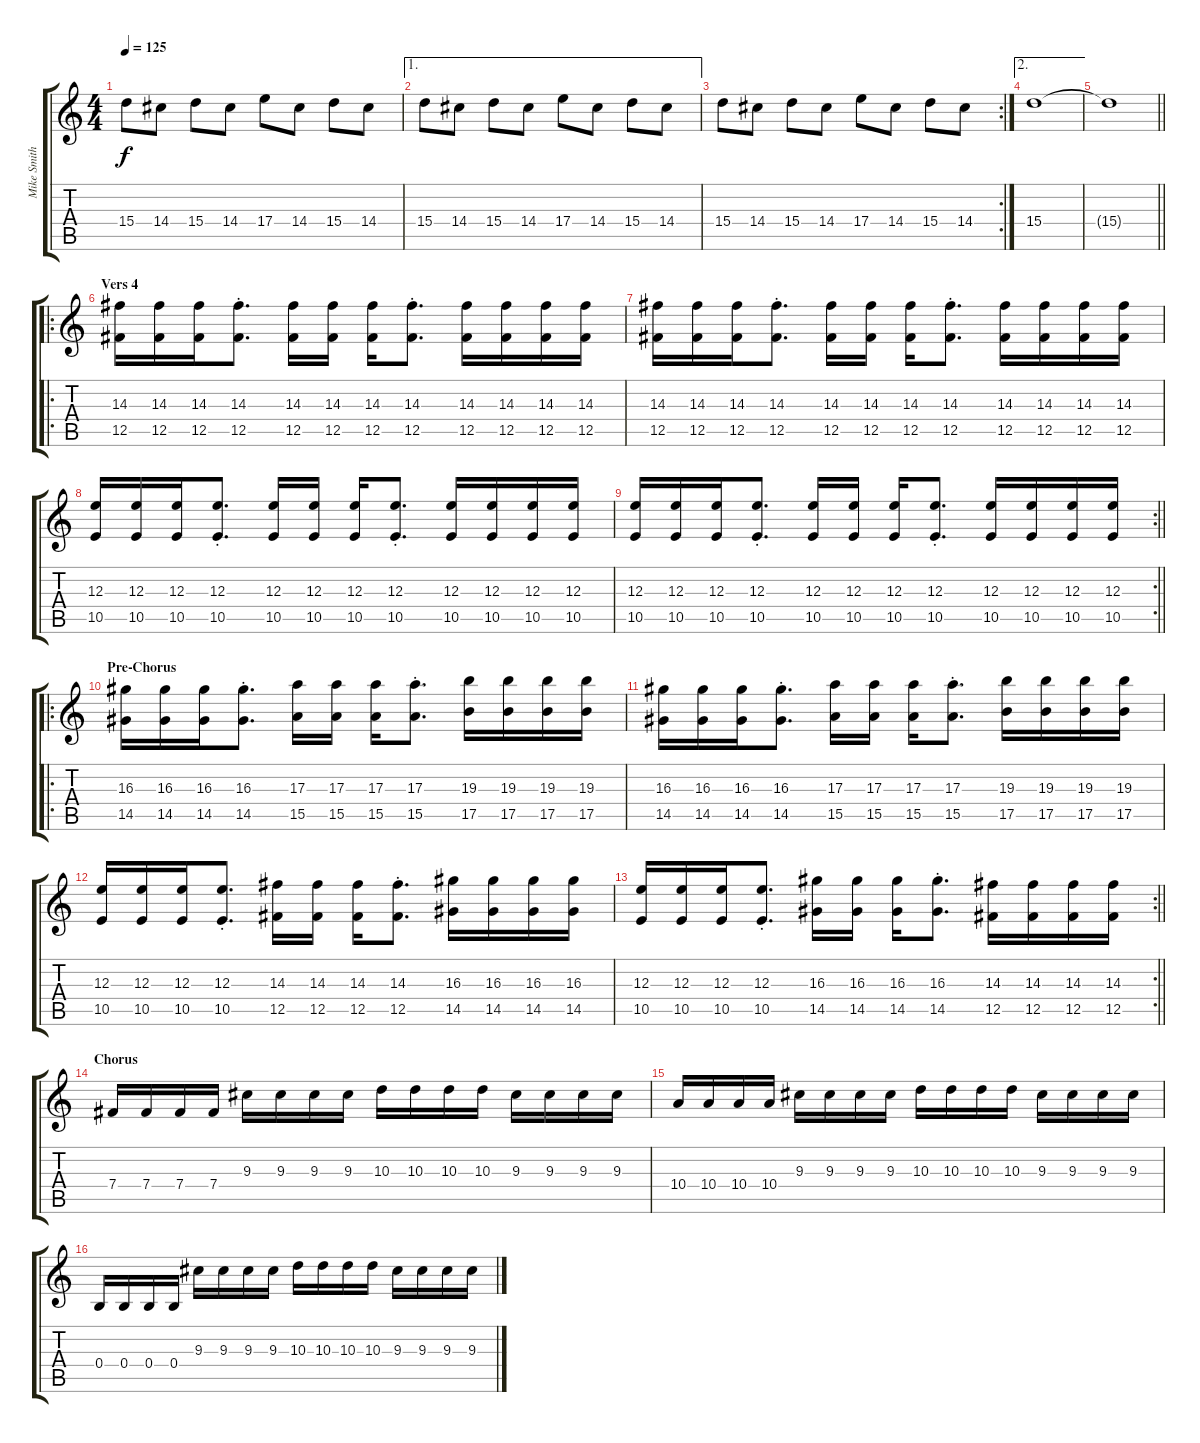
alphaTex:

\track ("Mike Smith Lead" "Mike Smith") {instrument distortionguitar}
\staff {score tabs}
\tuning (Db4 Ab3 E3 B2 Gb2 B1) {hide}
\ts (4 4)
\tempo 125
\clef g2
\ks c
15.4.8{dy f} 14.4.8 15.4.8 14.4.8 17.4.8 14.4.8 15.4.8 14.4.8 |
\ae 1
15.4.8 14.4.8 15.4.8 14.4.8 17.4.8 14.4.8 15.4.8 14.4.8 |
\rc 2
15.4.8 14.4.8 15.4.8 14.4.8 17.4.8 14.4.8 15.4.8 14.4.8 |
\ae 2
15.4.1 |
\barLineRight lightlight
15.4{t}.1 |
\ro
\section ("" "Vers 4")
(14.3 12.5).16 (14.3 12.5).16 (14.3 12.5).16 (14.3{st} 12.5{st}).8{d} (14.3 12.5).16 (14.3 12.5).16 (14.3 12.5).16 (14.3{st} 12.5{st}).8{d} (14.3 12.5).16 (14.3 12.5).16 (14.3 12.5).16 (14.3 12.5).16 |
(14.3 12.5).16 (14.3 12.5).16 (14.3 12.5).16 (14.3{st} 12.5{st}).8{d} (14.3 12.5).16 (14.3 12.5).16 (14.3 12.5).16 (14.3{st} 12.5{st}).8{d} (14.3 12.5).16 (14.3 12.5).16 (14.3 12.5).16 (14.3 12.5).16 |
(12.3 10.5).16 (12.3 10.5).16 (12.3 10.5).16 (12.3{st} 10.5{st}).8{d} (12.3 10.5).16 (12.3 10.5).16 (12.3 10.5).16 (12.3{st} 10.5{st}).8{d} (12.3 10.5).16 (12.3 10.5).16 (12.3 10.5).16 (12.3 10.5).16 |
\rc 2
\barLineRight lightlight
(12.3 10.5).16 (12.3 10.5).16 (12.3 10.5).16 (12.3{st} 10.5{st}).8{d} (12.3 10.5).16 (12.3 10.5).16 (12.3 10.5).16 (12.3{st} 10.5{st}).8{d} (12.3 10.5).16 (12.3 10.5).16 (12.3 10.5).16 (12.3 10.5).16 |
\ro
\section ("" "Pre-Chorus")
(16.3 14.5).16 (16.3 14.5).16 (16.3 14.5).16 (16.3{st} 14.5{st}).8{d} (17.3 15.5).16 (17.3 15.5).16 (17.3 15.5).16 (17.3{st} 15.5{st}).8{d} (19.3 17.5).16 (19.3 17.5).16 (19.3 17.5).16 (19.3 17.5).16 |
(16.3 14.5).16 (16.3 14.5).16 (16.3 14.5).16 (16.3{st} 14.5{st}).8{d} (17.3 15.5).16 (17.3 15.5).16 (17.3 15.5).16 (17.3{st} 15.5{st}).8{d} (19.3 17.5).16 (19.3 17.5).16 (19.3 17.5).16 (19.3 17.5).16 |
(12.3 10.5).16 (12.3 10.5).16 (12.3 10.5).16 (12.3{st} 10.5{st}).8{d} (14.3 12.5).16 (14.3 12.5).16 (14.3 12.5).16 (14.3{st} 12.5{st}).8{d} (16.3 14.5).16 (16.3 14.5).16 (16.3 14.5).16 (16.3 14.5).16 |
\rc 2
\barLineRight lightlight
(12.3 10.5).16 (12.3 10.5).16 (12.3 10.5).16 (12.3{st} 10.5{st}).8{d} (16.3 14.5).16 (16.3 14.5).16 (16.3 14.5).16 (16.3{st} 14.5{st}).8{d} (14.3 12.5).16 (14.3 12.5).16 (14.3 12.5).16 (14.3 12.5).16 |
\section ("" "Chorus")
7.4.16 7.4.16 7.4.16 7.4.16 9.3.16 9.3.16 9.3.16 9.3.16 10.3.16 10.3.16 10.3.16 10.3.16 9.3.16 9.3.16 9.3.16 9.3.16 |
10.4.16 10.4.16 10.4.16 10.4.16 9.3.16 9.3.16 9.3.16 9.3.16 10.3.16 10.3.16 10.3.16 10.3.16 9.3.16 9.3.16 9.3.16 9.3.16 |
0.4.16 0.4.16 0.4.16 0.4.16 9.3.16 9.3.16 9.3.16 9.3.16 10.3.16 10.3.16 10.3.16 10.3.16 9.3.16 9.3.16 9.3.16 9.3.16
